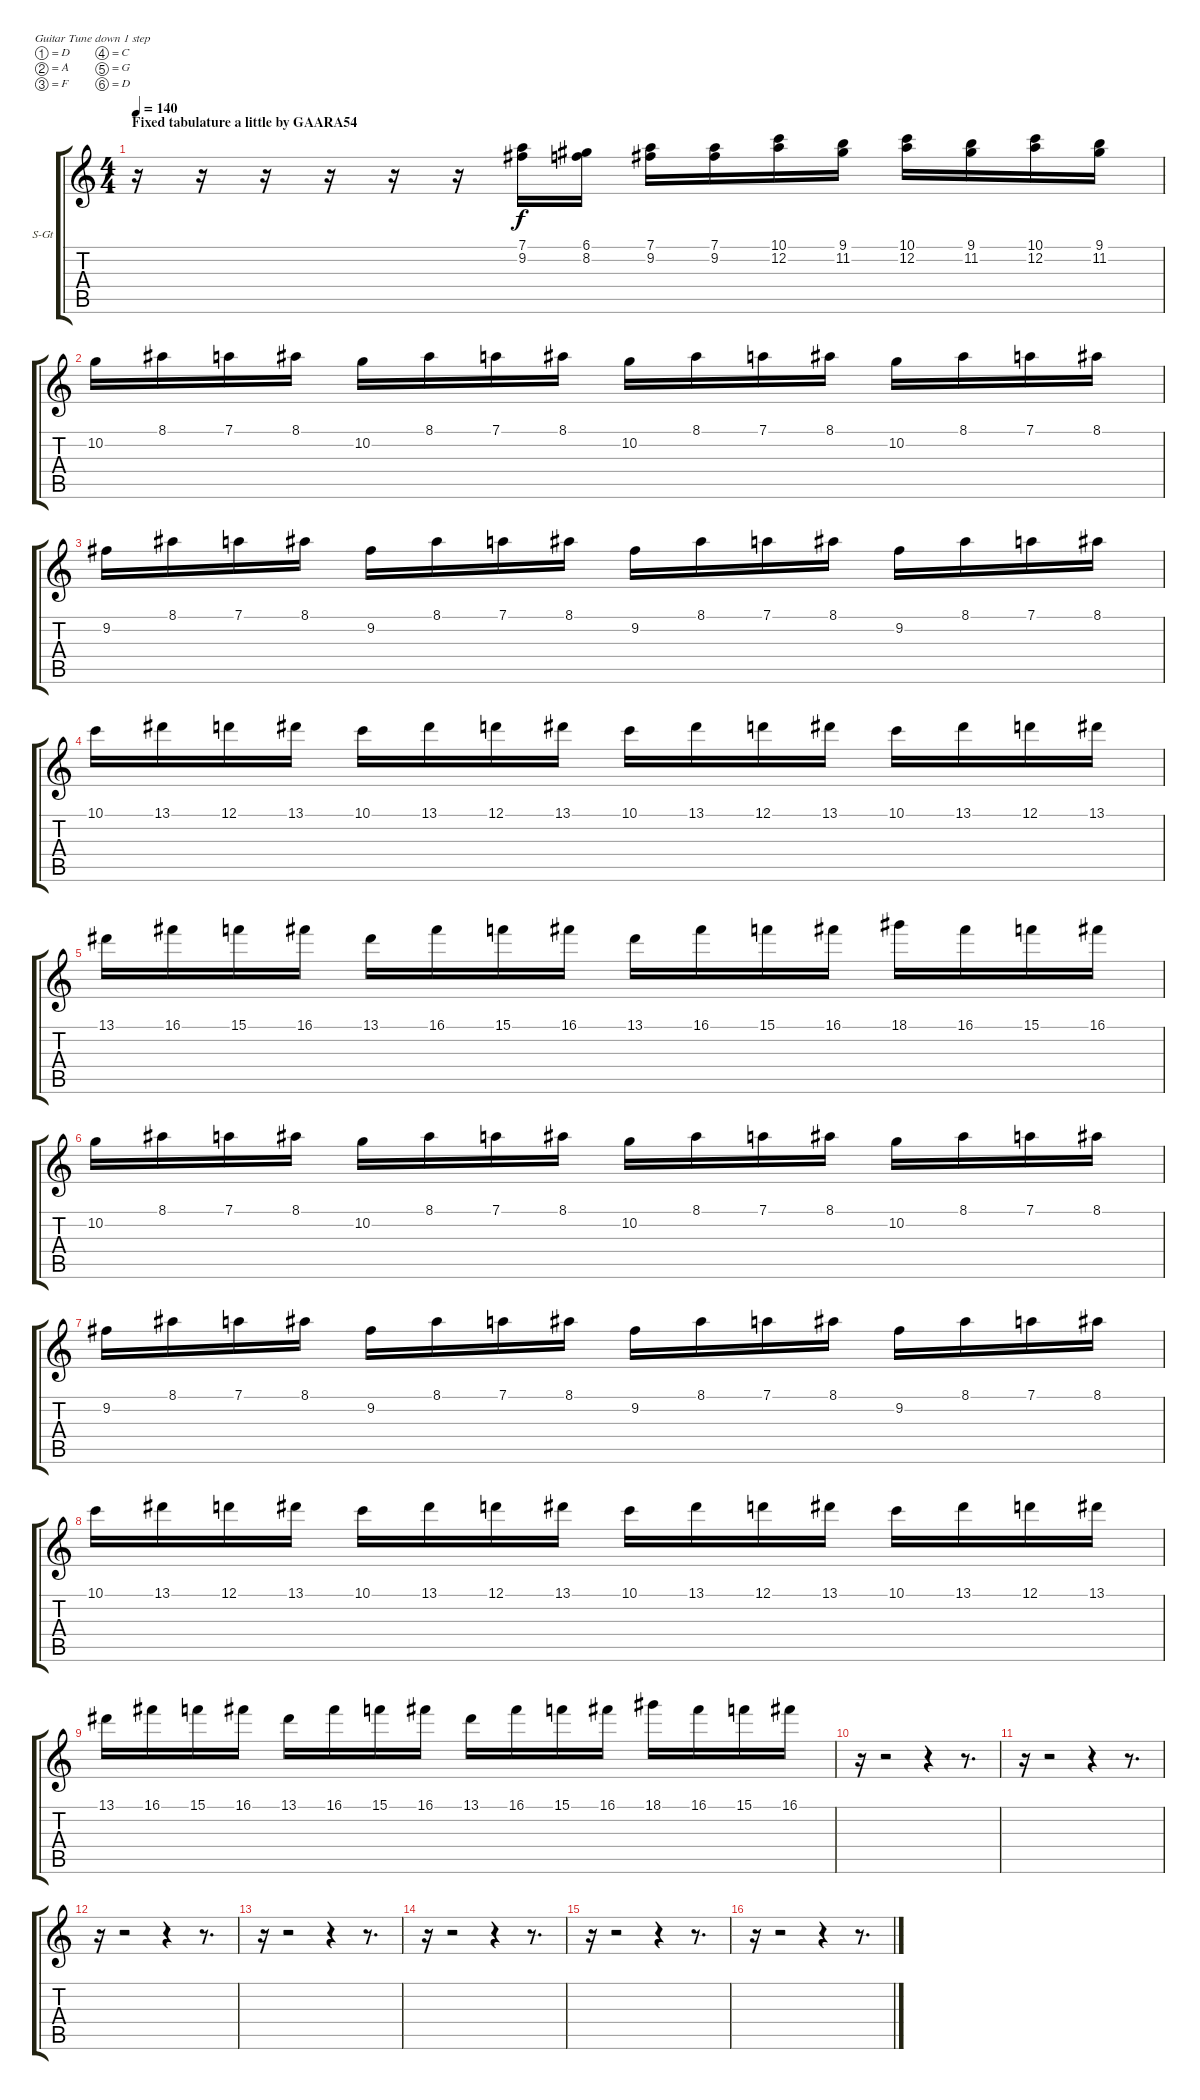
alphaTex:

\bracketExtendMode groupsimilarinstruments
\firstSystemTrackNameOrientation horizontal
\otherSystemsTrackNameOrientation horizontal
\track ("Martin - Keyboard1" "S-Gt") {instrument churchorgan}
\staff {score tabs}
\tuning (D4 A3 F3 C3 G2 D2)
\displaytranspose 12
\ts (4 4)
\section ("" "Fixed tabulature a little by GAARA54")
\tempo 140
\clef g2
\ks c
r.16{dy f instrument churchorgan} r.16 r.16 r.16 r.16 r.16 (7.1 9.2).16 (6.1 8.2).16 (7.1 9.2).16 (7.1 9.2).16 (10.1 12.2).16 (9.1 11.2).16 (10.1 12.2).16 (9.1 11.2).16 (10.1 12.2).16 (9.1 11.2).16 |
10.2.16 8.1.16 7.1.16 8.1.16 10.2.16 8.1.16 7.1.16 8.1.16 10.2.16 8.1.16 7.1.16 8.1.16 10.2.16 8.1.16 7.1.16 8.1.16 |
9.2.16 8.1.16 7.1.16 8.1.16 9.2.16 8.1.16 7.1.16 8.1.16 9.2.16 8.1.16 7.1.16 8.1.16 9.2.16 8.1.16 7.1.16 8.1.16 |
10.1.16 13.1.16 12.1.16 13.1.16 10.1.16 13.1.16 12.1.16 13.1.16 10.1.16 13.1.16 12.1.16 13.1.16 10.1.16 13.1.16 12.1.16 13.1.16 |
13.1.16 16.1.16 15.1.16 16.1.16 13.1.16 16.1.16 15.1.16 16.1.16 13.1.16 16.1.16 15.1.16 16.1.16 18.1.16 16.1.16 15.1.16 16.1.16 |
10.2.16 8.1.16 7.1.16 8.1.16 10.2.16 8.1.16 7.1.16 8.1.16 10.2.16 8.1.16 7.1.16 8.1.16 10.2.16 8.1.16 7.1.16 8.1.16 |
9.2.16 8.1.16 7.1.16 8.1.16 9.2.16 8.1.16 7.1.16 8.1.16 9.2.16 8.1.16 7.1.16 8.1.16 9.2.16 8.1.16 7.1.16 8.1.16 |
10.1.16 13.1.16 12.1.16 13.1.16 10.1.16 13.1.16 12.1.16 13.1.16 10.1.16 13.1.16 12.1.16 13.1.16 10.1.16 13.1.16 12.1.16 13.1.16 |
13.1.16 16.1.16 15.1.16 16.1.16 13.1.16 16.1.16 15.1.16 16.1.16 13.1.16 16.1.16 15.1.16 16.1.16 18.1.16 16.1.16 15.1.16 16.1.16 |
r.16 r.2 r.4 r.8{d} |
r.16 r.2 r.4 r.8{d} |
r.16 r.2 r.4 r.8{d} |
r.16 r.2 r.4 r.8{d} |
r.16 r.2 r.4 r.8{d} |
r.16 r.2 r.4 r.8{d} |
r.16 r.2 r.4 r.8{d}
